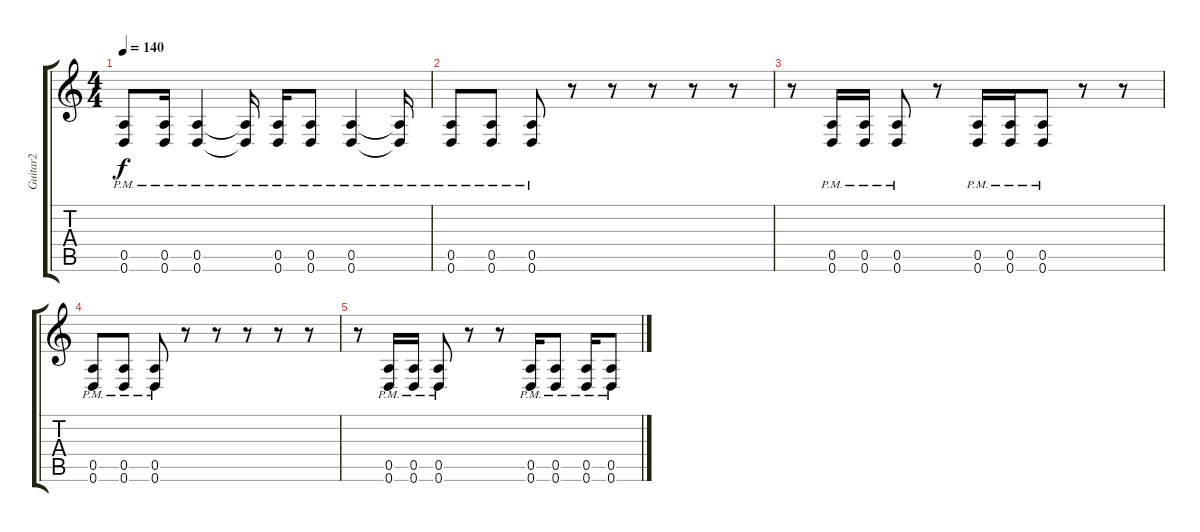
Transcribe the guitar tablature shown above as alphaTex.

\track ("Guitar2" "Guitar2") {instrument distortionguitar}
\staff {score tabs}
\tuning (E4 B3 G3 D3 A2 D2) {hide}
\ts (4 4)
\tempo 140
\clef g2
\ks c
(0.5{pm t} 0.6{pm t}).8{dy f} (0.5{pm} 0.6{pm}).16 (0.5{pm} 0.6{pm}).4 (0.5{pm t} 0.6{pm t}).16 (0.5{pm} 0.6{pm}).16 (0.5{pm} 0.6{pm}).8 (0.5{pm} 0.6{pm}).4 (0.5{pm t} 0.6{pm t}).16 |
(0.5{pm} 0.6{pm}).8 (0.5{pm} 0.6{pm}).8 (0.5{pm} 0.6{pm}).8 r.8 r.8 r.8 r.8 r.8 |
r.8 (0.5{pm} 0.6{pm}).16 (0.5{pm} 0.6{pm}).16 (0.5{pm} 0.6{pm}).8 r.8 (0.5{pm} 0.6{pm}).16 (0.5{pm} 0.6{pm}).16 (0.5{pm} 0.6{pm}).8 r.8 r.8 |
(0.5{pm} 0.6{pm}).8 (0.5{pm} 0.6{pm}).8 (0.5{pm} 0.6{pm}).8 r.8 r.8 r.8 r.8 r.8 |
r.8 (0.5{pm} 0.6{pm}).16 (0.5{pm} 0.6{pm}).16 (0.5{pm} 0.6{pm}).8 r.8 r.8 (0.5{pm} 0.6{pm}).16 (0.5{pm} 0.6{pm}).8 (0.5{pm} 0.6{pm}).16 (0.5{pm} 0.6{pm}).8
